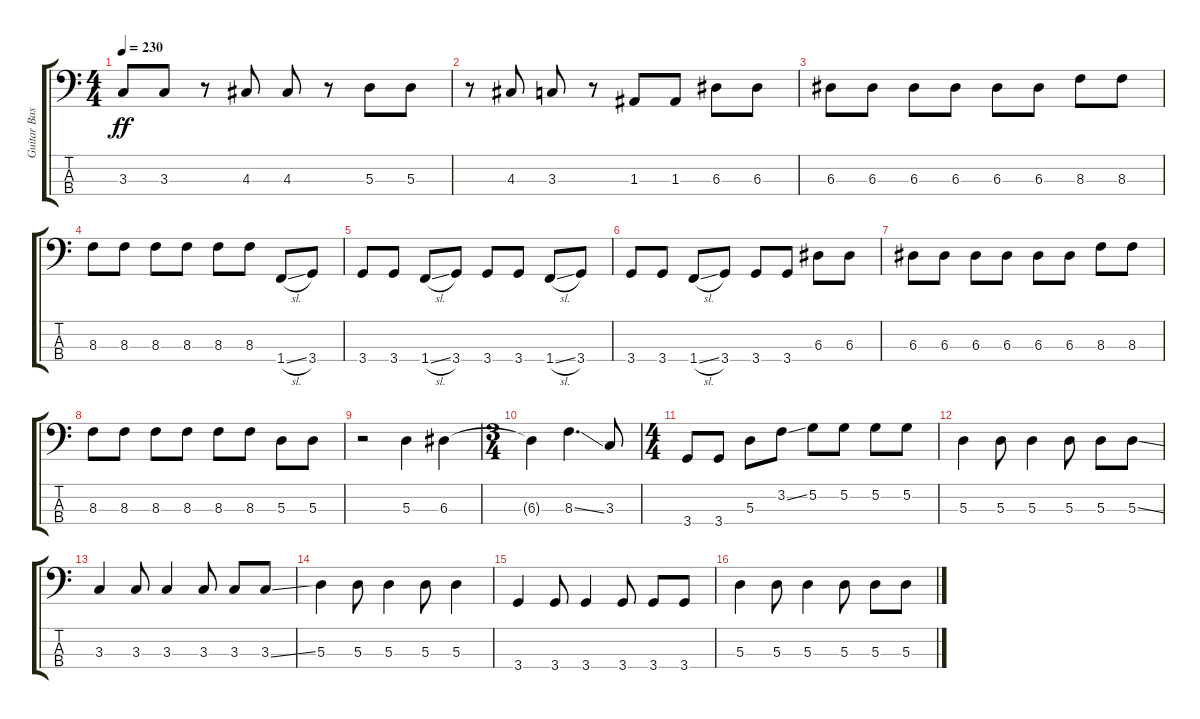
\track ("Guitar Bass : Akiyama Mio - Tan" "Guitar Bas") {instrument electricbasspick}
\staff {score tabs}
\tuning (G2 D2 A1 E1) {hide}
\ts (4 4)
\tempo 230
\clef f4
\ks c
3.3.8{dy ff} 3.3.8 r.8 4.3.8 4.3.8 r.8 5.3.8 5.3.8 |
r.8 4.3.8 3.3.8 r.8 1.3.8 1.3.8 6.3.8 6.3.8 |
6.3.8 6.3.8 6.3.8 6.3.8 6.3.8 6.3.8 8.3.8 8.3.8 |
8.3.8 8.3.8 8.3.8 8.3.8 8.3.8 8.3.8 1.4{sl}.8 3.4.8 |
3.4.8 3.4.8 1.4{sl}.8 3.4.8 3.4.8 3.4.8 1.4{sl}.8 3.4.8 |
3.4.8 3.4.8 1.4{sl}.8 3.4.8 3.4.8 3.4.8 6.3.8 6.3.8 |
6.3.8 6.3.8 6.3.8 6.3.8 6.3.8 6.3.8 8.3.8 8.3.8 |
8.3.8 8.3.8 8.3.8 8.3.8 8.3.8 8.3.8 5.3.8 5.3.8 |
r.2 5.3.4 6.3.4 |
\ts (3 4)
6.3{t}.4 8.3{ss}.4{d} 3.3.8 |
\ts (4 4)
3.4.8 3.4.8 5.3.8 3.2{ss}.8 5.2.8 5.2.8 5.2.8 5.2.8 |
5.3.4 5.3.8 5.3.4 5.3.8 5.3.8 5.3{ss}.8 |
3.3.4 3.3.8 3.3.4 3.3.8 3.3.8 3.3{ss}.8 |
5.3.4 5.3.8 5.3.4 5.3.8 5.3.4 |
3.4.4 3.4.8 3.4.4 3.4.8 3.4.8 3.4.8 |
5.3.4 5.3.8 5.3.4 5.3.8 5.3.8 5.3{ss}.8
